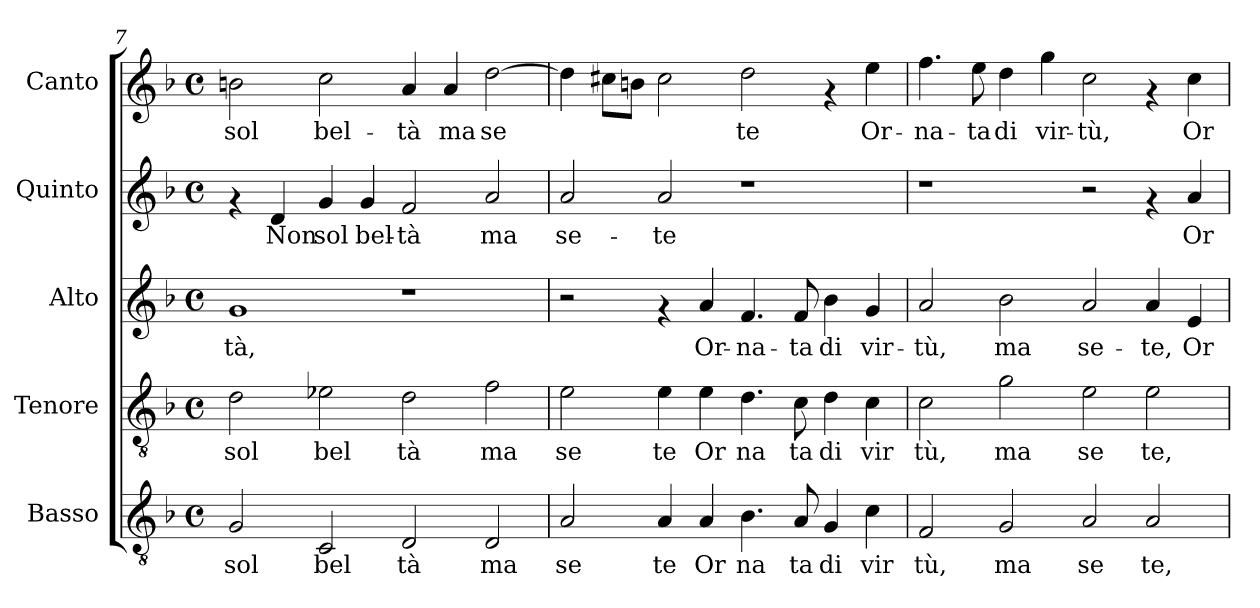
**kern	**text	**kern	**text	**kern	**text	**kern	**text	**kern	**text
*part5	*part5	*part4	*part4	*part3	*part3	*part2	*part2	*part1	*part1
*staff5	*staff5	*staff4	*staff4	*staff3	*staff3	*staff2	*staff2	*staff1	*staff1
*I"Basso	*	*I"Tenore	*	*I"Alto	*	*I"Quinto	*	*I"Canto	*
*clefGv2	*	*clefGv2	*	*clefG2	*	*clefG2	*	*clefG2	*
*k[b-]	*	*k[b-]	*	*k[b-]	*	*k[b-]	*	*k[b-]	*
*F:	*	*F:	*	*F:	*	*F:	*	*F:	*
*M4/4	*	*M4/4	*	*M4/4	*	*M4/4	*	*M4/4	*
*met(c)	*	*met(c)	*	*met(c)	*	*met(c)	*	*met(c)	*
=7	=7	=7	=7	=7	=7	=7	=7	=7	=7
!	!LO:LY:b:cj	!	!LO:LY:b:cj	!	!LO:LY:b:cj	!	!	!	!LO:LY:b:cj
2G/	sol	2d\	sol	1g	-tà,	4rf	.	2bn\	sol
!	!	!	!	!	!	!	!LO:LY:b:cj	!	!
.	.	.	.	.	.	4d/	Non	.	.
!	!LO:LY:b:cj	!	!LO:LY:b:cj	!	!	!	!LO:LY:b:cj	!	!LO:LY:b:cj
2C/	bel	2e-X\	bel	.	.	4g/	sol	2cc\	bel-
!	!	!	!	!	!	!	!LO:LY:b:cj	!	!
.	.	.	.	.	.	4g/	bel-	.	.
!	!LO:LY:b:cj	!	!LO:LY:b:cj	!	!	!	!LO:LY:b:cj	!	!LO:LY:b:cj
2D/	tà	2d\	tà	1r	.	2f/	-tà	4a/	-tà
!	!	!	!	!	!	!	!	!	!LO:LY:b:cj
.	.	.	.	.	.	.	.	4a/	ma
!	!LO:LY:b:cj	!	!LO:LY:b:cj	!	!	!	!LO:LY:b:cj	!	!LO:LY:b:cj
2D/	ma	2f\	ma	.	.	2a/	ma	[>2dd\	se-
=8	=8	=8	=8	=8	=8	=8	=8	=8	=8
!	!LO:LY:b:cj	!	!LO:LY:b:cj	!	!	!	!LO:LY:b:cj	!	!LO:LY:b:cj
2A/	se	2e\	se	2r	.	2a/	se-	4dd\]	--
!	!	!	!	!	!	!	!	!	!LO:LY:b:cj
.	.	.	.	.	.	.	.	8cc#X\L	--
!	!	!	!	!	!	!	!	!	!LO:LY:b:cj
.	.	.	.	.	.	.	.	8bn\J	--
!	!LO:LY:b:cj	!	!LO:LY:b:cj	!	!	!	!LO:LY:b:cj	!	!LO:LY:b:cj
4A/	te	4e\	te	4rf	.	2a/	-te	2cc#\	--
!	!LO:LY:b:cj	!	!LO:LY:b:cj	!	!LO:LY:b:cj	!	!	!	!
4A/	Or	4e\	Or	4a/	Or-	.	.	.	.
!	!LO:LY:b:cj	!	!LO:LY:b:cj	!	!LO:LY:b:cj	!	!	!	!LO:LY:b:cj
4.B-\	na	4.d\	na	4.f/	-na-	1r	.	2dd\	-te
!	!LO:LY:b:cj	!	!LO:LY:b:cj	!	!LO:LY:b:cj	!	!	!	!
8A/	ta	8c\	ta	8f/	-ta	.	.	.	.
!	!LO:LY:b:cj	!	!LO:LY:b:cj	!	!LO:LY:b:cj	!	!	!	!
4G/	di	4d\	di	4b-\	di	.	.	4rf	.
!	!LO:LY:b:cj	!	!LO:LY:b:cj	!	!LO:LY:b:cj	!	!	!	!LO:LY:b:cj
4c\	vir	4c\	vir	4g/	vir-	.	.	4ee\	Or-
=9	=9	=9	=9	=9	=9	=9	=9	=9	=9
!	!LO:LY:b:cj	!	!LO:LY:b:cj	!	!LO:LY:b:cj	!	!	!	!LO:LY:b:cj
2F/	tù,	2c\	tù,	2a/	-tù,	1r	.	4.ff\	-na-
!	!	!	!	!	!	!	!	!	!LO:LY:b:cj
.	.	.	.	.	.	.	.	8ee\	-ta
!	!LO:LY:b:cj	!	!LO:LY:b:cj	!	!LO:LY:b:cj	!	!	!	!LO:LY:b:cj
2G/	ma	2g\	ma	2b-\	ma	.	.	4dd\	di
!	!	!	!	!	!	!	!	!	!LO:LY:b:cj
.	.	.	.	.	.	.	.	4gg\	vir-
!	!LO:LY:b:cj	!	!LO:LY:b:cj	!	!LO:LY:b:cj	!	!	!	!LO:LY:b:cj
2A/	se	2e\	se	2a/	se-	2r	.	2cc\	-tù,
!	!LO:LY:b:cj	!	!LO:LY:b:cj	!	!LO:LY:b:cj	!	!	!	!
2A/	te,	2e\	te,	4a/	-te,	4rf	.	4rf	.
!	!	!	!	!	!LO:LY:b:cj	!	!LO:LY:b:cj	!	!LO:LY:b:cj
.	.	.	.	4e/	Or-	4a/	Or-	4cc\	Or-
=	=	=	=	=	=	=	=	=	=
*-	*-	*-	*-	*-	*-	*-	*-	*-	*-
